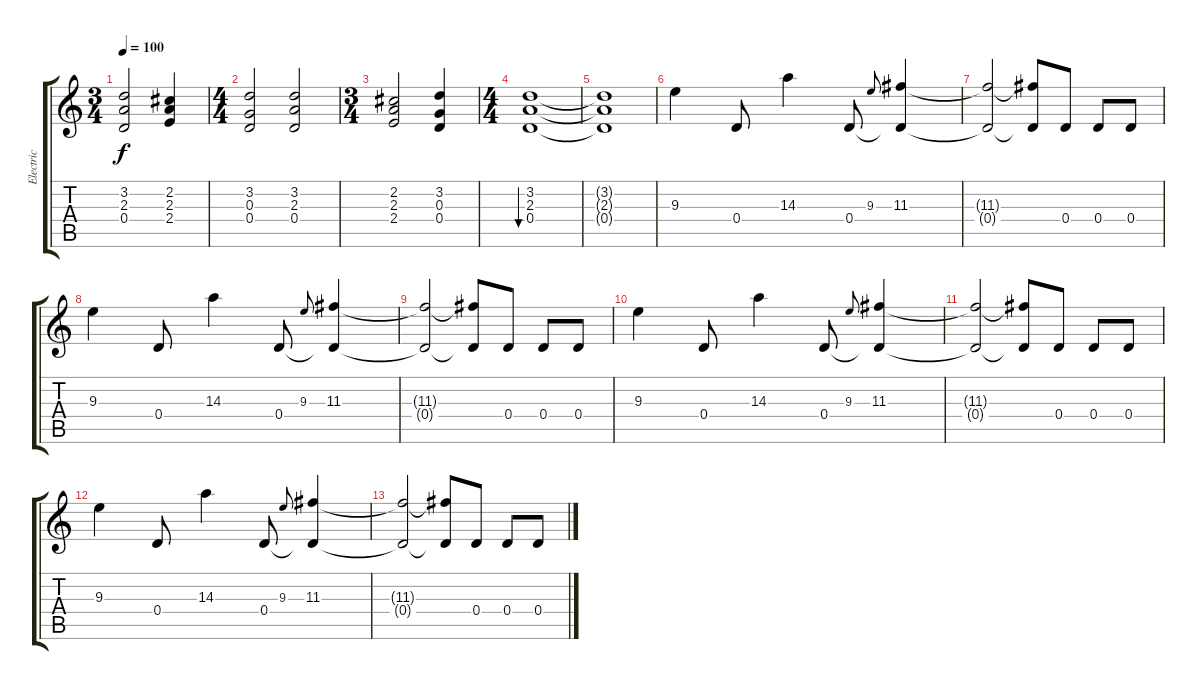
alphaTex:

\track ("Electric" "Electric") {instrument overdrivenguitar}
\staff {score tabs}
\tuning (E4 B3 G3 D3 A2 E2) {hide}
\ts (3 4)
\tempo 100
\clef g2
\ks c
(3.2 2.3 0.4).2{dy f} (2.2 2.3 2.4).4 |
\ts (4 4)
(3.2 0.3 0.4).2 (3.2 2.3 0.4).2 |
\ts (3 4)
(2.2 2.3 2.4).2 (3.2 0.3 0.4).4 |
\ts (4 4)
(3.2 2.3 0.4).1{bu 240} |
(3.2{t} 2.3{t} 0.4{t}).1 |
9.3.4 0.4.8 14.3.4 0.4.8 9.3.8{gr onbeat} (11.3 0.4{t}).4 |
(11.3{t} 0.4{t}).2 (11.3{t} 0.4{t}).8 0.4.8 0.4.8 0.4.8 |
9.3.4 0.4.8 14.3.4 0.4.8 9.3.8{gr onbeat} (11.3 0.4{t}).4 |
(11.3{t} 0.4{t}).2 (11.3{t} 0.4{t}).8 0.4.8 0.4.8 0.4.8 |
9.3.4 0.4.8 14.3.4 0.4.8 9.3.8{gr onbeat} (11.3 0.4{t}).4 |
(11.3{t} 0.4{t}).2 (11.3{t} 0.4{t}).8 0.4.8 0.4.8 0.4.8 |
9.3.4 0.4.8 14.3.4 0.4.8 9.3.8{gr onbeat} (11.3 0.4{t}).4 |
(11.3{t} 0.4{t}).2 (11.3{t} 0.4{t}).8 0.4.8 0.4.8 0.4.8
